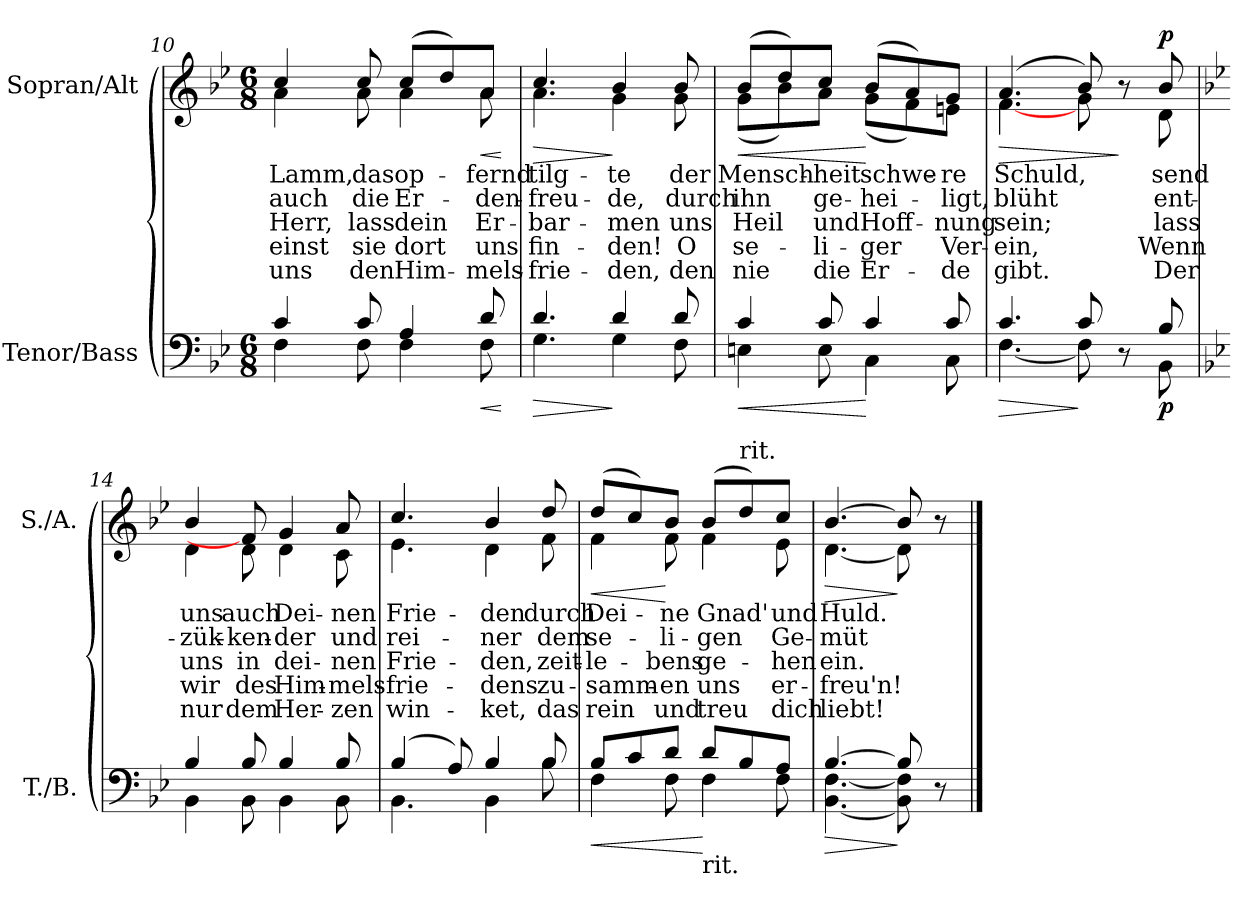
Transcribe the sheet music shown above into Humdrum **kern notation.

**kern	**dynam	**kern	**text	**text	**text	**text	**text	**dynam
*part2	*part2	*part1	*part1	*part1	*part1	*part1	*part1	*part1
*staff2	*staff2	*staff1	*staff1	*staff1	*staff1	*staff1	*staff1	*staff1
*I"Tenor/Bass	*	*I"Sopran/Alt	*	*	*	*	*	*
*I'T./B.	*	*I'S./A.	*	*	*	*	*	*
*clefF4	*	*clefG2	*	*	*	*	*	*
*k[b-e-]	*	*k[b-e-]	*	*	*	*	*	*
*M6/8	*	*M6/8	*	*	*	*	*	*
=10	=10	=10	=10	=10	=10	=10	=10	=10
*^	*	*	*	*	*	*	*	*
!	!	!	!	!LO:LY:b	!LO:LY:b	!LO:LY:b	!LO:LY:b	!LO:LY:b	!
*	*	*	*^	*	*	*	*	*	*
4c/	4F\	.	4cc/	4a\	Lamm,	auch	Herr,	einst	uns	.
!	!	!	!	!	!LO:LY:b	!LO:LY:b	!LO:LY:b	!LO:LY:b	!LO:LY:b	!
8c/	8F\	.	8cc/	8a\	das	die	lass	sie	den	.
!	!	!	!	!	!LO:LY:b	!LO:LY:b	!LO:LY:b	!LO:LY:b	!LO:LY:b	!
4A/	4F\	.	(>8cc/L	4a\	op-	Er-	dein	dort	Him-	.
.	.	.	8dd/)	.	.	.	.	.	.	.
!	!	!LO:HP:b	!	!	!LO:LY:b	!LO:LY:b	!LO:LY:b	!LO:LY:b	!LO:LY:b	!LO:HP:b
8d/	8F\	<	8a/J	8a\	fernd	den-	Er-	uns	mels-	<
*v	*v	*	*	*	*	*	*	*	*	*
*	*	*v	*v	*	*	*	*	*	*
.	[	.	.	.	.	.	.	[
!!LO:LB:g=z
=11	=11	=11	=11	=11	=11	=11	=11	=11
!	!LO:HP:b	!	!LO:LY:b	!LO:LY:b	!LO:LY:b	!LO:LY:b	!LO:LY:b	!LO:HP:b
*^	*	*^	*	*	*	*	*	*
4.d/	4.G\	>	4.cc/	4.a\	tilg-	freu-	bar-	fin-	frie-	>
!	!	!	!	!	!LO:LY:b	!LO:LY:b	!LO:LY:b	!LO:LY:b	!LO:LY:b	!
4d/	4G\	]	4b-/	4g\	te	de,	men	den!	den,	]
!	!	!	!	!	!LO:LY:b	!LO:LY:b	!LO:LY:b	!LO:LY:b	!LO:LY:b	!
8d/	8F\	.	8b-/	8g\	der	durch	uns	O	den	.
=12	=12	=12	=12	=12	=12	=12	=12	=12	=12	=12
!	!	!LO:HP:b	!	!	!LO:LY:b	!LO:LY:b	!LO:LY:b	!LO:LY:b	!LO:LY:b	!LO:HP:b
4c/	4En\	<	(>8b-/L	(<8g\L	Mensch-	ihn	Heil	se-	nie	<
.	.	.	8dd/)	8b-\)	.	.	.	.	.	.
!	!	!	!	!	!LO:LY:b	!LO:LY:b	!LO:LY:b	!LO:LY:b	!LO:LY:b	!
8c/	8E\	.	8cc/J	8a\J	heit	ge-	und	li-	die	.
!	!	!	!	!	!LO:LY:b	!LO:LY:b	!LO:LY:b	!LO:LY:b	!LO:LY:b	!
4c/	4C\	[	(>8b-/L	(<8g\L	schwe-	hei-	Hoff-	ger	Er-	[
.	.	.	8a/)	8f\)	.	.	.	.	.	.
!	!	!	!	!	!LO:LY:b	!LO:LY:b	!LO:LY:b	!LO:LY:b	!LO:LY:b	!
8c/	8C\	.	8g/J	8en\J	re	ligt,	nung	Ver-	de	.
=13	=13	=13	=13	=13	=13	=13	=13	=13	=13	=13
!	!	!LO:HP:b	!	!	!LO:LY:b	!LO:LY:b	!LO:LY:b	!LO:LY:b	!LO:LY:b	!LO:HP:b
4.c/	[4.F\	>	(>4.a/	[4.f\	Schuld,	blüht	sein;	ein,	gibt.	>
8c/	8F\]	]	8b-/)	8g\	.	.	.	.	.	.
8r	8ryy	.	8r	8ryy	.	.	.	.	.	]
!	!	!LO:DY:b	!	!	!LO:LY:b	!LO:LY:b	!LO:LY:b	!LO:LY:b	!LO:LY:b	!LO:DY:b
8B-/	8BB-\	p	8b-/	8d\	send	ent-	lass	Wenn	Der	p
=14	=14	=14	=14	=14	=14	=14	=14	=14	=14	=14
*k[b-e-]	*	*	*k[b-e-]	*	*	*	*	*	*	*
!	!	!	!	!	!LO:LY:b	!LO:LY:b	!LO:LY:b	!LO:LY:b	!LO:LY:b	!
4B-/	4BB-\	.	4b-/	4d\	uns	zük-	uns	wir	nur	.
!	!	!	!	!	!LO:LY:b	!LO:LY:b	!LO:LY:b	!LO:LY:b	!LO:LY:b	!
8B-/	8BB-\	.	8f/]	8d\	auch	ken-	in	des	dem	.
!	!	!	!	!	!LO:LY:b	!LO:LY:b	!LO:LY:b	!LO:LY:b	!LO:LY:b	!
4B-/	4BB-\	.	4g/	4d\	Dei-	der	dei-	Him-	Her-	.
!	!	!	!	!	!LO:LY:b	!LO:LY:b	!LO:LY:b	!LO:LY:b	!LO:LY:b	!
8B-/	8BB-\	.	8a/	8c\	nen	und	nen	mels-	zen	.
=15	=15	=15	=15	=15	=15	=15	=15	=15	=15	=15
!	!	!	!	!	!LO:LY:b	!LO:LY:b	!LO:LY:b	!LO:LY:b	!LO:LY:b	!
(>4B-/	4.BB-\	.	4.cc/	4.e-\	Frie-	rei-	Frie-	frie-	win-	.
8A/)	.	.	.	.	.	.	.	.	.	.
!	!	!	!	!	!LO:LY:b	!LO:LY:b	!LO:LY:b	!LO:LY:b	!LO:LY:b	!
4B-/	4BB-\	.	4b-/	4d\	den	ner	den,	dens	ket,	.
!	!	!	!	!	!LO:LY:b	!LO:LY:b	!LO:LY:b	!LO:LY:b	!LO:LY:b	!
8B-/	8B-\	.	8dd/	8f\	durch	dem	zeit-	zu-	das	.
!!LO:PB:g=z	!!
=16	=16	=16	=16	=16	=16	=16	=16	=16	=16	=16
!	!	!LO:HP:b	!	!	!LO:LY:b	!LO:LY:b	!LO:LY:b	!LO:LY:b	!LO:LY:b	!LO:HP:b
8B-/L	4F\	<	(>8dd/L	4f\	Dei-	se-	le-	samm-	rein	<
8c/	.	.	8cc/)	.	.	.	.	.	.	.
!	!	!	!	!	!LO:LY:b	!LO:LY:b	!LO:LY:b	!LO:LY:b	!LO:LY:b	!
8d/J	8F\	.	8b-/J	8f\	ne	li-	bens	en	und	[
!LO:TX:b:t=rit.	!	!	!	!	!	!	!	!	!	!
!	!	!	!	!	!LO:LY:b	!LO:LY:b	!LO:LY:b	!LO:LY:b	!LO:LY:b	!
8d/L	4F\	[	(>8b-/L	4f\	Gnad'	gen	ge-	uns	treu	.
!	!	!	!LO:TX:a:t=rit.	!	!	!	!	!	!	!
8B-/	.	.	8dd/)	.	.	.	.	.	.	.
!	!	!	!	!	!LO:LY:b	!LO:LY:b	!LO:LY:b	!LO:LY:b	!LO:LY:b	!
8A/J	8F\	.	8cc/J	8e-\	und	Ge-	hen	er-	dich	.
=17	=17	=17	=17	=17	=17	=17	=17	=17	=17	=17
!	!	!LO:HP:b	!	!	!LO:LY:b	!LO:LY:b	!LO:LY:b	!LO:LY:b	!LO:LY:b	!LO:HP:b
[4.B-/	[4.BB-\ [4.F\	>	[4.b-/	[4.d\	Huld.	müt	ein.	freu'n!	liebt!	>
8B-/]	8BB-\] 8F\]	]	8b-/]	8d\]	.	.	.	.	.	]
8r	8ryy	.	8r	8ryy	.	.	.	.	.	.
*v	*v	*	*	*	*	*	*	*	*	*
*	*	*v	*v	*	*	*	*	*	*
==	==	==	==	==	==	==	==	==
*-	*-	*-	*-	*-	*-	*-	*-	*-
